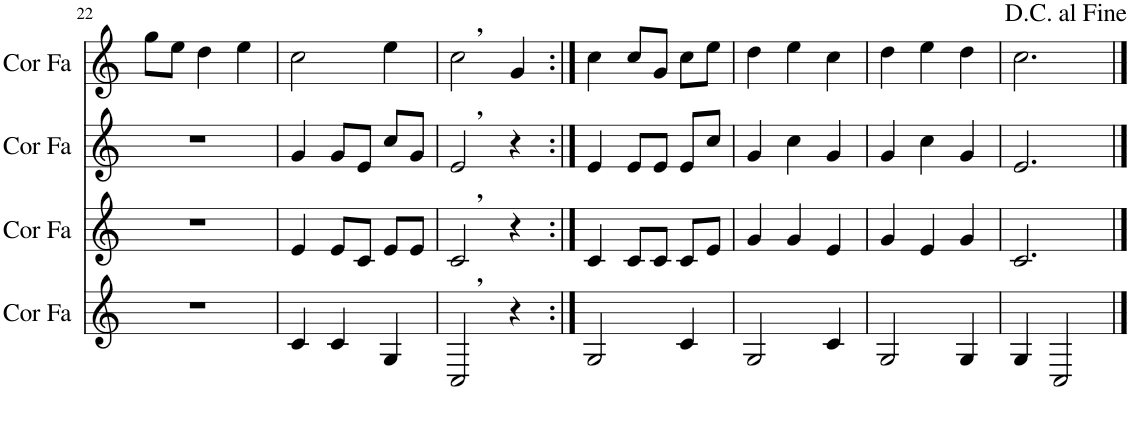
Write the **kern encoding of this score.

**kern	**kern	**kern	**kern
*part4	*part3	*part2	*part1
*staff4	*staff3	*staff2	*staff1
*I"Cor en Fa	*I"Cor en Fa	*I"Cor en Fa	*I"Cor en Fa
*I'Cor Fa	*I'Cor Fa	*I'Cor Fa	*I'Cor Fa
!!LO:PB:g=z
*clefG2	*clefG2	*clefG2	*clefG2
*Trd4c7	*Trd4c7	*Trd4c7	*Trd4c7
*k[]	*k[]	*k[]	*k[]
*M3/4	*M3/4	*M3/4	*M3/4
=22	=22	=22	=22
2.r	2.r	2.r	8gg\L
.	.	.	8ee\J
.	.	.	4dd\
.	.	.	4ee\
=23	=23	=23	=23
4c/	4e/	4g/	2cc\
4c/	8e/L	8g/L	.
.	8c/J	8e/J	.
4G/	8e/L	8cc/L	4ee\
.	8e/J	8g/J	.
=24	=24	=24	=24
!	!	!	!LO:TX:a:B:t=,
!	!	!LO:TX:a:B:t=,	!
!	!LO:TX:a:B:t=,	!	!
!LO:TX:a:B:t=,	!	!	!
2C/	2c/	2e/	2cc\
4r	4r	4r	4g/
=25:|!	=25:|!	=25:|!	=25:|!
2G/	4c/	4e/	4cc\
.	8c/L	8e/L	8cc/L
.	8c/J	8e/J	8g/J
4c/	8c/L	8e/L	8cc\L
.	8e/J	8cc/J	8ee\J
=26	=26	=26	=26
2G/	4g/	4g/	4dd\
.	4g/	4cc\	4ee\
4c/	4e/	4g/	4cc\
=27	=27	=27	=27
2G/	4g/	4g/	4dd\
.	4e/	4cc\	4ee\
4G/	4g/	4g/	4dd\
=28	=28	=28	=28
4G/	2.c/	2.e/	2.cc\
2C/	.	.	.
==	==	==	==
*-	*-	*-	*-
